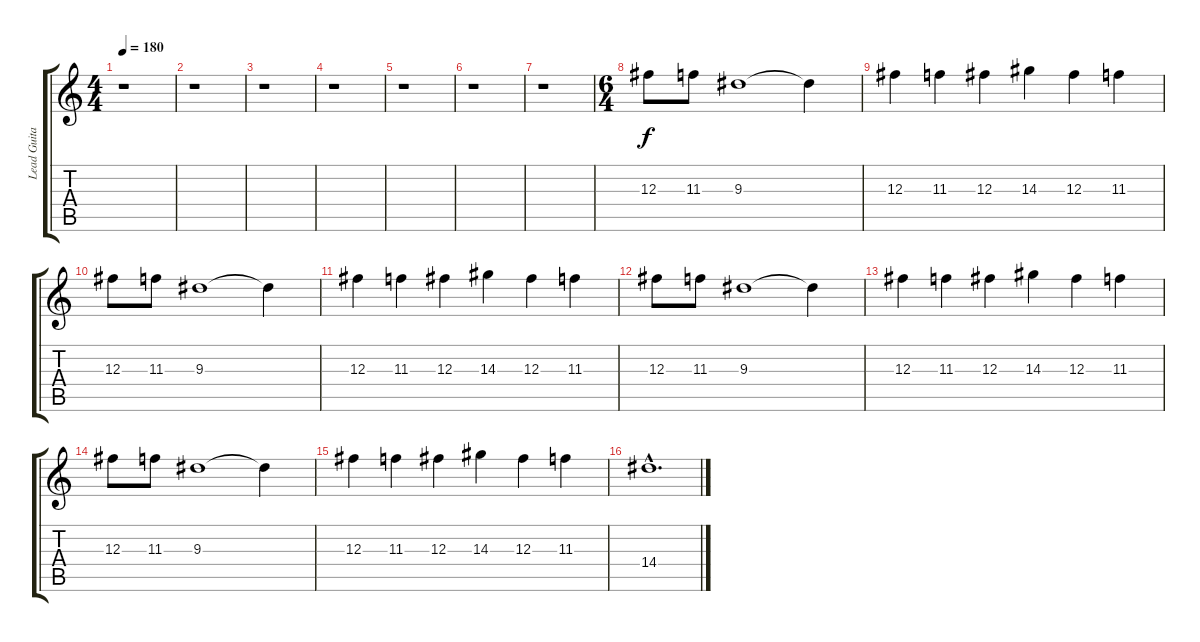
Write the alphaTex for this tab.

\track ("Lead Guitar" "Lead Guita") {instrument distortionguitar}
\staff {score tabs}
\tuning (Eb4 Bb3 Gb3 Db3 Ab2 Eb2) {hide}
\ts (4 4)
\tempo 180
\clef g2
\ks c
r.1{dy f} |
r.1 |
r.1 |
r.1 |
r.1 |
r.1 |
r.1 |
\ts (6 4)
12.3.8 11.3.8 9.3.1 9.3{t}.4 |
12.3.4 11.3.4 12.3.4 14.3.4 12.3.4 11.3.4 |
12.3.8 11.3.8 9.3.1 9.3{t}.4 |
12.3.4 11.3.4 12.3.4 14.3.4 12.3.4 11.3.4 |
12.3.8 11.3.8 9.3.1 9.3{t}.4 |
12.3.4 11.3.4 12.3.4 14.3.4 12.3.4 11.3.4 |
12.3.8 11.3.8 9.3.1 9.3{t}.4 |
12.3.4 11.3.4 12.3.4 14.3.4 12.3.4 11.3.4 |
14.4{hac}.1{d}
